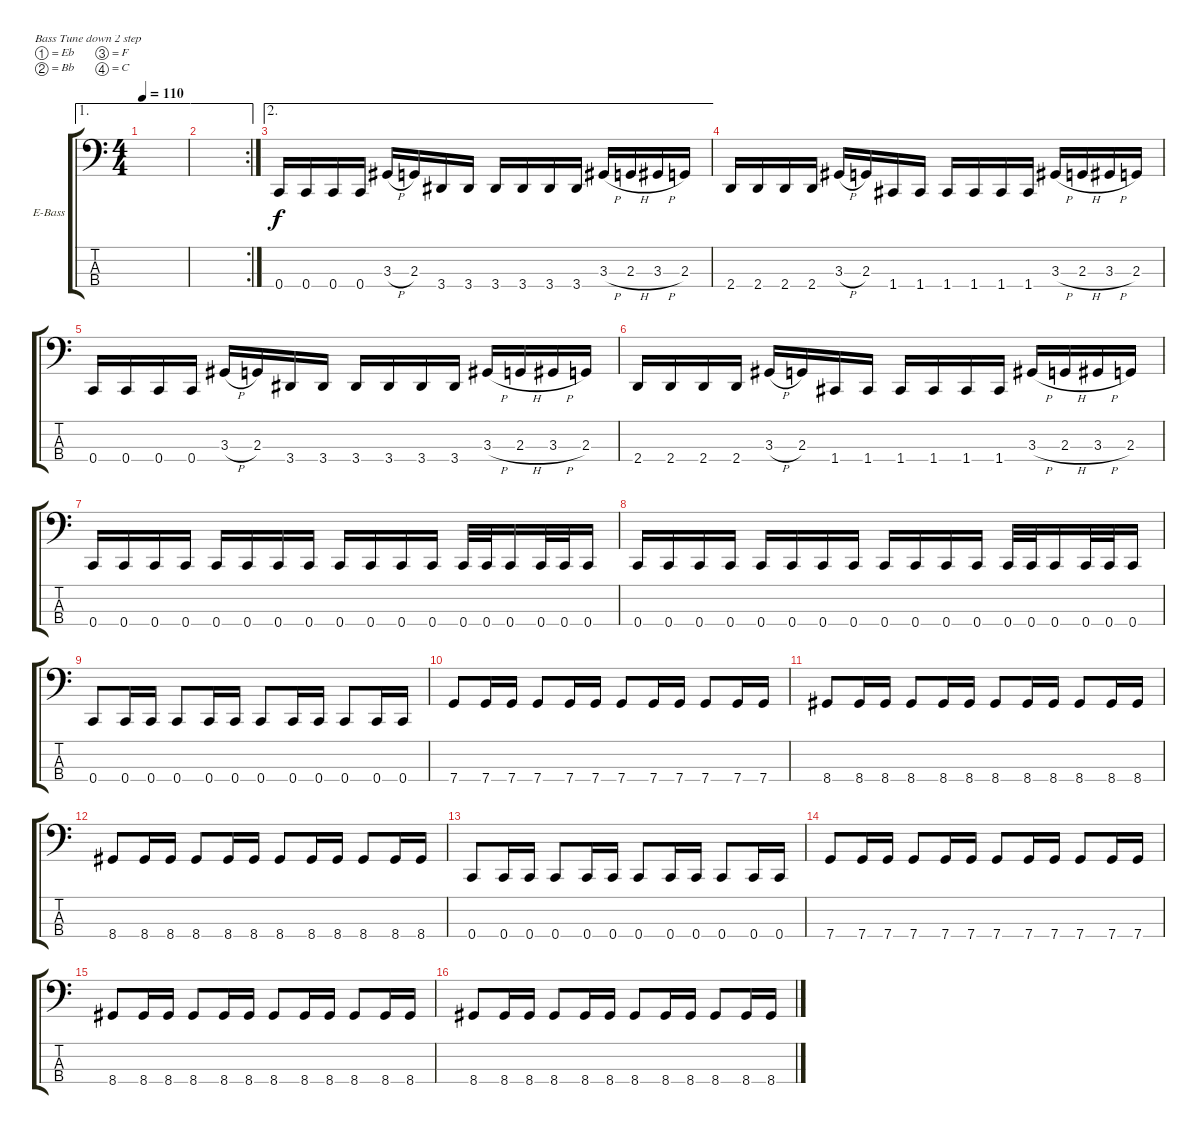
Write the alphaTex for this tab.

\defaultSystemsLayout 4
\bracketExtendMode groupsimilarinstruments
\firstSystemTrackNameOrientation horizontal
\otherSystemsTrackNameOrientation horizontal
\track ("Electric Bass" "E-Bass") {instrument electricbassfinger}
\staff {score tabs}
\tuning (Eb2 Bb1 F1 C1)
\ae 1
\ts (4 4)
\tempo 110
\clef f4
\scale
0.322917
\ks c
|
\ae 1
\rc 2
\scale
0.354167 |
\ae 2
\scale
0.333333 0.4.16 0.4.16 0.4.16 0.4.16 3.3{h}.16 2.3.16 3.4.16 3.4.16 3.4.16 3.4.16 3.4.16 3.4.16 3.3{h}.16 2.3{h}.16 3.3{h}.16 2.3.16 |
\scale
0.333333 2.4.16 2.4.16 2.4.16 2.4.16 3.3{h}.16 2.3.16 1.4.16 1.4.16 1.4.16 1.4.16 1.4.16 1.4.16 3.3{h}.16 2.3{h}.16 3.3{h}.16 2.3.16 |
\scale
0.333333 0.4.16 0.4.16 0.4.16 0.4.16 3.3{h}.16 2.3.16 3.4.16 3.4.16 3.4.16 3.4.16 3.4.16 3.4.16 3.3{h}.16 2.3{h}.16 3.3{h}.16 2.3.16 |
\scale
0.333333 2.4.16 2.4.16 2.4.16 2.4.16 3.3{h}.16 2.3.16 1.4.16 1.4.16 1.4.16 1.4.16 1.4.16 1.4.16 3.3{h}.16 2.3{h}.16 3.3{h}.16 2.3.16 |
\scale
0.333333 0.4.16 0.4.16 0.4.16 0.4.16 0.4.16 0.4.16 0.4.16 0.4.16 0.4.16 0.4.16 0.4.16 0.4.16 0.4.32 0.4.32 0.4.16 0.4.32 0.4.32 0.4.16 |
\scale
0.333333 0.4.16 0.4.16 0.4.16 0.4.16 0.4.16 0.4.16 0.4.16 0.4.16 0.4.16 0.4.16 0.4.16 0.4.16 0.4.32 0.4.32 0.4.16 0.4.32 0.4.32 0.4.16 |
\scale
0.333333 0.4.8 0.4.16 0.4.16 0.4.8 0.4.16 0.4.16 0.4.8 0.4.16 0.4.16 0.4.8 0.4.16 0.4.16 |
\scale
0.333333 7.4.8 7.4.16 7.4.16 7.4.8 7.4.16 7.4.16 7.4.8 7.4.16 7.4.16 7.4.8 7.4.16 7.4.16 |
\scale
0.333333 8.4.8 8.4.16 8.4.16 8.4.8 8.4.16 8.4.16 8.4.8 8.4.16 8.4.16 8.4.8 8.4.16 8.4.16 |
\scale
0.333333 8.4.8 8.4.16 8.4.16 8.4.8 8.4.16 8.4.16 8.4.8 8.4.16 8.4.16 8.4.8 8.4.16 8.4.16 |
\scale
0.333333 0.4.8 0.4.16 0.4.16 0.4.8 0.4.16 0.4.16 0.4.8 0.4.16 0.4.16 0.4.8 0.4.16 0.4.16 |
\scale
0.333333 7.4.8 7.4.16 7.4.16 7.4.8 7.4.16 7.4.16 7.4.8 7.4.16 7.4.16 7.4.8 7.4.16 7.4.16 |
\scale
0.333333 8.4.8 8.4.16 8.4.16 8.4.8 8.4.16 8.4.16 8.4.8 8.4.16 8.4.16 8.4.8 8.4.16 8.4.16 |
\scale
0.333333 8.4.8 8.4.16 8.4.16 8.4.8 8.4.16 8.4.16 8.4.8 8.4.16 8.4.16 8.4.8 8.4.16 8.4.16
